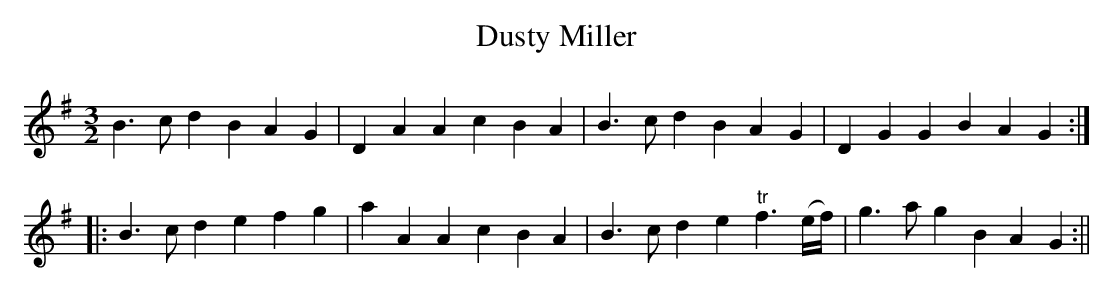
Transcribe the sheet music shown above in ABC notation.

X:1
T:Dusty Miller
M:3/2
L:1/8
K:G
B3c d2 B2 A2G2 | D2A2A2c2B2A2 | B3cd2B2A2G2 | D2G2G2B2A2G2 :|
|: B3cd2e2f2g2 | a2A2A2c2B2A2 | B3cd2e2 "tr"f3 (e/f/) | g3a g2 B2A2G2 :||
